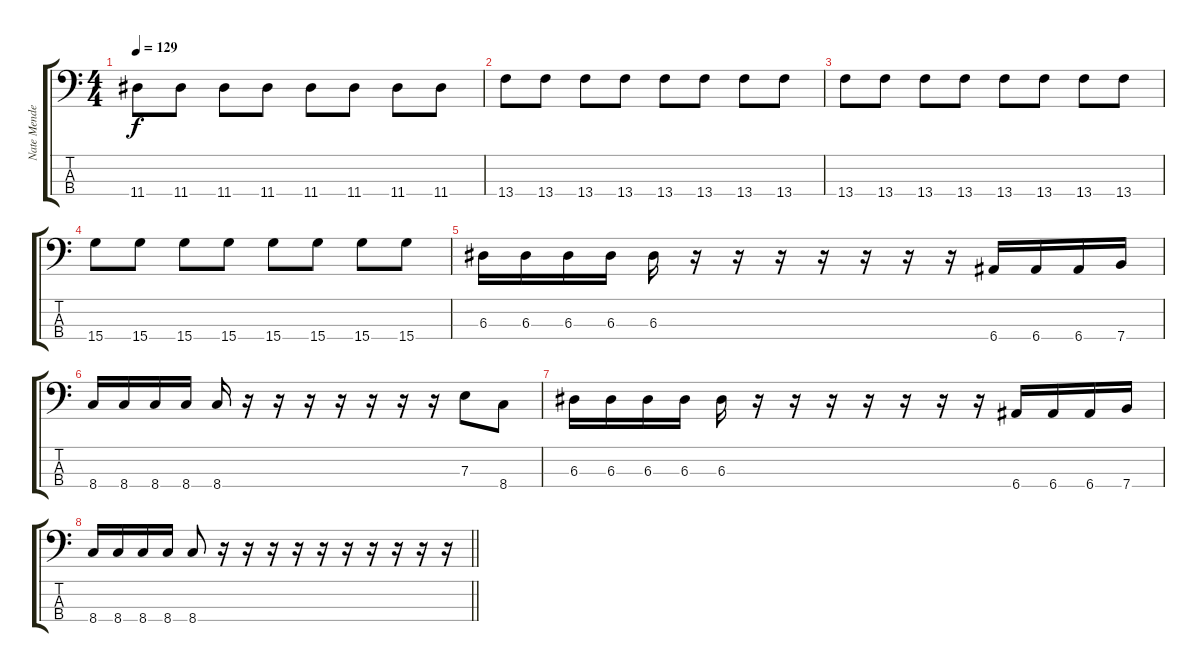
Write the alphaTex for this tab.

\track ("Nate Mendel" "Nate Mende") {instrument electricbassfinger}
\staff {score tabs}
\tuning (G2 D2 A1 E1) {hide}
\ts (4 4)
\tempo 129
\clef f4
\ks c
11.4.8{dy f} 11.4.8 11.4.8 11.4.8 11.4.8 11.4.8 11.4.8 11.4.8 |
13.4.8 13.4.8 13.4.8 13.4.8 13.4.8 13.4.8 13.4.8 13.4.8 |
13.4.8 13.4.8 13.4.8 13.4.8 13.4.8 13.4.8 13.4.8 13.4.8 |
15.4.8 15.4.8 15.4.8 15.4.8 15.4.8 15.4.8 15.4.8 15.4.8 |
6.3.16 6.3.16 6.3.16 6.3.16 6.3.16 r.16 r.16 r.16 r.16 r.16 r.16 r.16 6.4.16 6.4.16 6.4.16 7.4.16 |
8.4.16 8.4.16 8.4.16 8.4.16 8.4.16 r.16 r.16 r.16 r.16 r.16 r.16 r.16 7.3.8 8.4.8 |
6.3.16 6.3.16 6.3.16 6.3.16 6.3.16 r.16 r.16 r.16 r.16 r.16 r.16 r.16 6.4.16 6.4.16 6.4.16 7.4.16 |
\barLineRight lightlight
8.4.16 8.4.16 8.4.16 8.4.16 8.4.8 r.16 r.16 r.16 r.16 r.16 r.16 r.16 r.16 r.16 r.16
